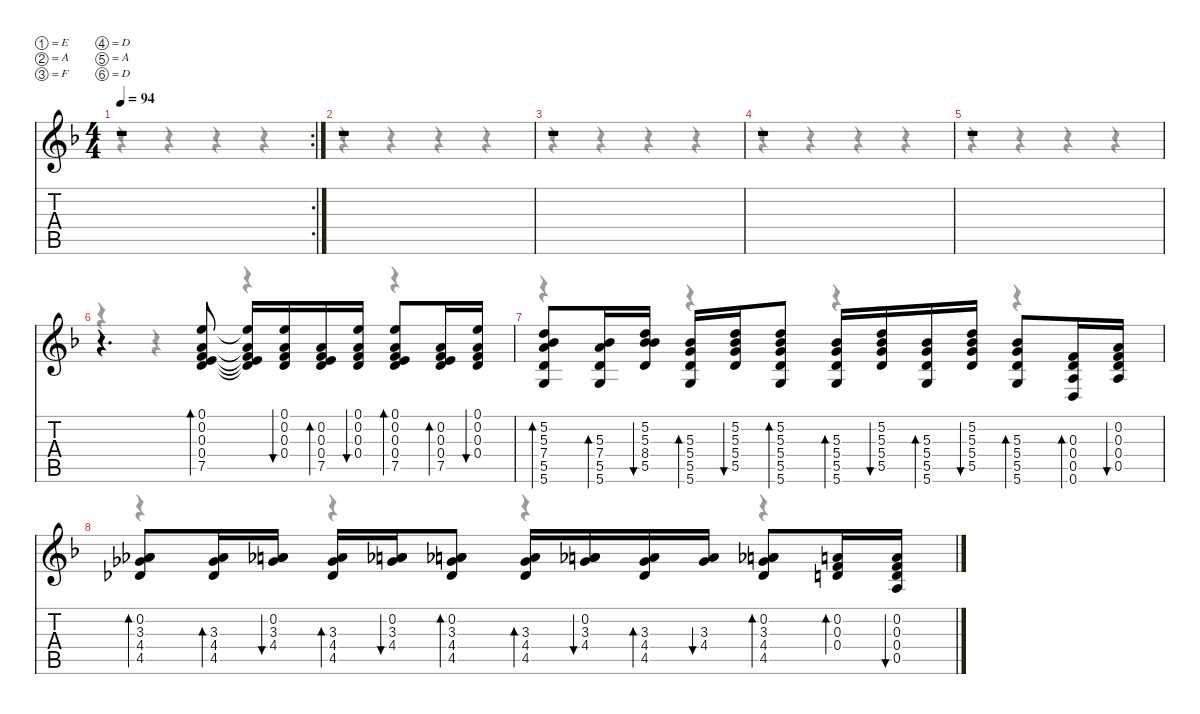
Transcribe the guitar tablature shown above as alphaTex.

\defaultSystemsLayout 4
\hideDynamics
\bracketExtendMode nobrackets
\singleTrackTrackNamePolicy hidden
\multiTrackTrackNamePolicy hidden
\otherSystemsTrackNameOrientation horizontal
\track ("M. Akerfeldt (Acoustic)" "s.guit.") {instrument acousticguitarsteel}
\staff {score tabs}
\tuning (E4 A3 F3 D3 A2 D2)
\voice
\rc 2
\ts (4 4)
\tempo 94
\clef g2
\ks dminor
r.1{dy mp beam Up} |
r.1{beam Up} |
r.1{beam Up} |
r.1{beam Up} |
r.1{beam Up} |
r.4{d beam Up} (0.1{acc forcenatural} 0.2{acc forcenatural} 0.3{acc forcenatural} 0.4{acc forcenatural} 7.5{acc forcenatural}).8{bd 30 dy mf beam Up} (0.1{t acc forcenatural} 0.2{t acc forcenatural} 0.3{t acc forcenatural} 0.4{t acc forcenatural} 7.5{t acc forcenatural}).16{dy f beam Up} (0.1{acc forcenatural} 0.2{acc forcenatural} 0.3{acc forcenatural} 0.4{acc forcenatural}).16{bu 30 dy mf beam Up} (0.2{acc forcenatural} 0.3{acc forcenatural} 0.4{acc forcenatural} 7.5{acc forcenatural}).16{bd 30 dy f beam Up} (0.1{acc forcenatural} 0.2{acc forcenatural} 0.3{acc forcenatural} 0.4{acc forcenatural}).16{bu 30 dy mf beam Up} (0.1{acc forcenatural} 0.2{acc forcenatural} 0.3{acc forcenatural} 0.4{acc forcenatural} 7.5{acc forcenatural}).8{bd 30 beam Up} (0.2{acc forcenatural} 0.3{acc forcenatural} 0.4{acc forcenatural} 7.5{acc forcenatural}).16{bd 30 dy f beam Up} (0.1{acc forcenatural} 0.2{acc forcenatural} 0.3{acc forcenatural} 0.4{acc forcenatural}).16{bu 30 dy mf beam Up} |
(5.2{acc forcenatural} 5.3{acc b} 7.4{acc forcenatural} 5.5{acc forcenatural} 5.6{acc forcenatural}).8{bd 30 dy f beam Up} (5.3{acc b} 7.4{acc forcenatural} 5.5{acc forcenatural} 5.6{acc forcenatural}).16{bd 30 beam Up} (5.2{acc forcenatural} 5.3{acc b} 8.4{acc b} 5.5{acc forcenatural}).16{bu 30 beam Up} (5.3{acc b} 5.4{acc forcenatural} 5.5{acc forcenatural} 5.6{acc forcenatural}).16{bd 30 beam Up} (5.2{acc forcenatural} 5.3{acc b} 5.4{acc forcenatural} 5.5{acc forcenatural}).16{bu 30 beam Up} (5.2{acc forcenatural} 5.3{acc b} 5.4{acc forcenatural} 5.5{acc forcenatural} 5.6{acc forcenatural}).8{bd 30 beam Up} (5.3{acc b} 5.4{acc forcenatural} 5.5{acc forcenatural} 5.6{acc forcenatural}).16{bd 30 beam Up} (5.2{acc forcenatural} 5.3{acc b} 5.4{acc forcenatural} 5.5{acc forcenatural}).16{bu 30 beam Up} (5.3{acc b} 5.4{acc forcenatural} 5.5{acc forcenatural} 5.6{acc forcenatural}).16{bd 30 beam Up} (5.2{acc forcenatural} 5.3{acc b} 5.4{acc forcenatural} 5.5{acc forcenatural}).16{bu 30 beam Up} (5.3{acc b} 5.4{acc forcenatural} 5.5{acc forcenatural} 5.6{acc forcenatural}).8{bd 30 beam Up} (0.3{acc forcenatural} 0.4{acc forcenatural} 0.5{acc forcenatural} 0.6{acc forcenatural}).16{bd 30 beam Up} (0.2{acc forcenatural} 0.3{acc forcenatural} 0.4{acc forcenatural} 0.5{acc forcenatural}).16{bu 30 beam Up} |
(0.2{acc forcenatural} 3.3{acc b} 4.4{acc b} 4.5{acc b}).8{bd 30 beam Up} (3.3{acc b} 4.4{acc b} 4.5{acc b}).16{bd 30 beam Up} (0.2{acc forcenatural} 3.3{acc b} 4.4{acc b}).16{bu 30 beam Up} (3.3{acc b} 4.4{acc b} 4.5{acc b}).16{bd 30 beam Up} (0.2{acc forcenatural} 3.3{acc b} 4.4{acc b}).16{bu 30 beam Up} (0.2{acc forcenatural} 3.3{acc b} 4.4{acc b} 4.5{acc b}).8{bd 30 beam Up} (3.3{acc b} 4.4{acc b} 4.5{acc b}).16{bd 30 beam Up} (0.2{acc forcenatural} 3.3{acc b} 4.4{acc b}).16{bu 30 beam Up} (3.3{acc b} 4.4{acc b} 4.5{acc b}).16{bd 30 beam Up} (3.3{acc b} 4.4{acc b}).16{bu 30 beam Up} (0.2{acc forcenatural} 3.3{acc b} 4.4{acc b} 4.5{acc b}).8{bd 30 beam Up} (0.2{acc forcenatural} 0.3{acc forcenatural} 0.4{acc forcenatural}).16{bd 30 beam Up} (0.2{acc forcenatural} 0.3{acc forcenatural} 0.4{acc forcenatural} 0.5{acc forcenatural}).16{bu 30 beam Up}
\voice
\clef g2
\ottava regular
\simile none
\ks dminor
r.4{dy mf beam Down} r.4{beam Down} r.4{beam Down} r.4{beam Down} |
r.4{beam Down} r.4{beam Down} r.4{beam Down} r.4{beam Down} |
r.4{beam Down} r.4{beam Down} r.4{beam Down} r.4{beam Down} |
r.4{beam Down} r.4{beam Down} r.4{beam Down} r.4{beam Down} |
r.4{beam Down} r.4{beam Down} r.4{beam Down} r.4{beam Down} |
r.4{beam Down} r.4{beam Down} r.4{beam Down} r.4{beam Down} |
r.4{beam Down} r.4{beam Down} r.4{beam Down} r.4{beam Down} |
r.4{beam Down} r.4{beam Down} r.4{beam Down} r.4{beam Down}
